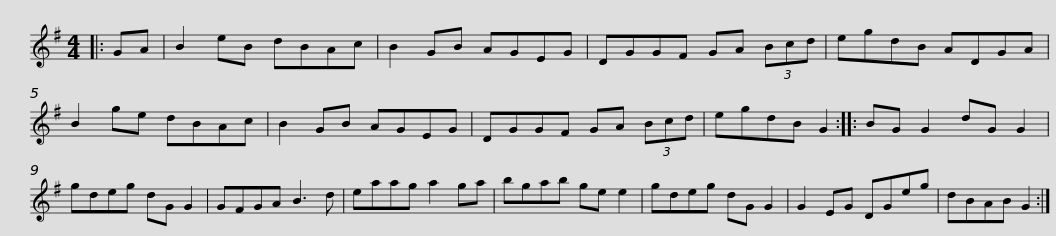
X:1
L:1/8
M:4/4
I:linebreak $
K:G
V:1 treble
V:1
|: GA | B2 eB dBAc | B2 GB AGEG | DGGF GA (3Bcd | egdB ADGA | %5
 B2 ge dBAc |$ B2 GB AGEG | DGGF GA (3Bcd | egdB G2 :: BG G2 dG G2 | %10
 gdeg dG G2 | GFGA B3 d |$ eaag a2 ga | bgab ge e2 | gdeg dG G2 | %15
 G2 EG DGeg | dBAB G2 :| %17
